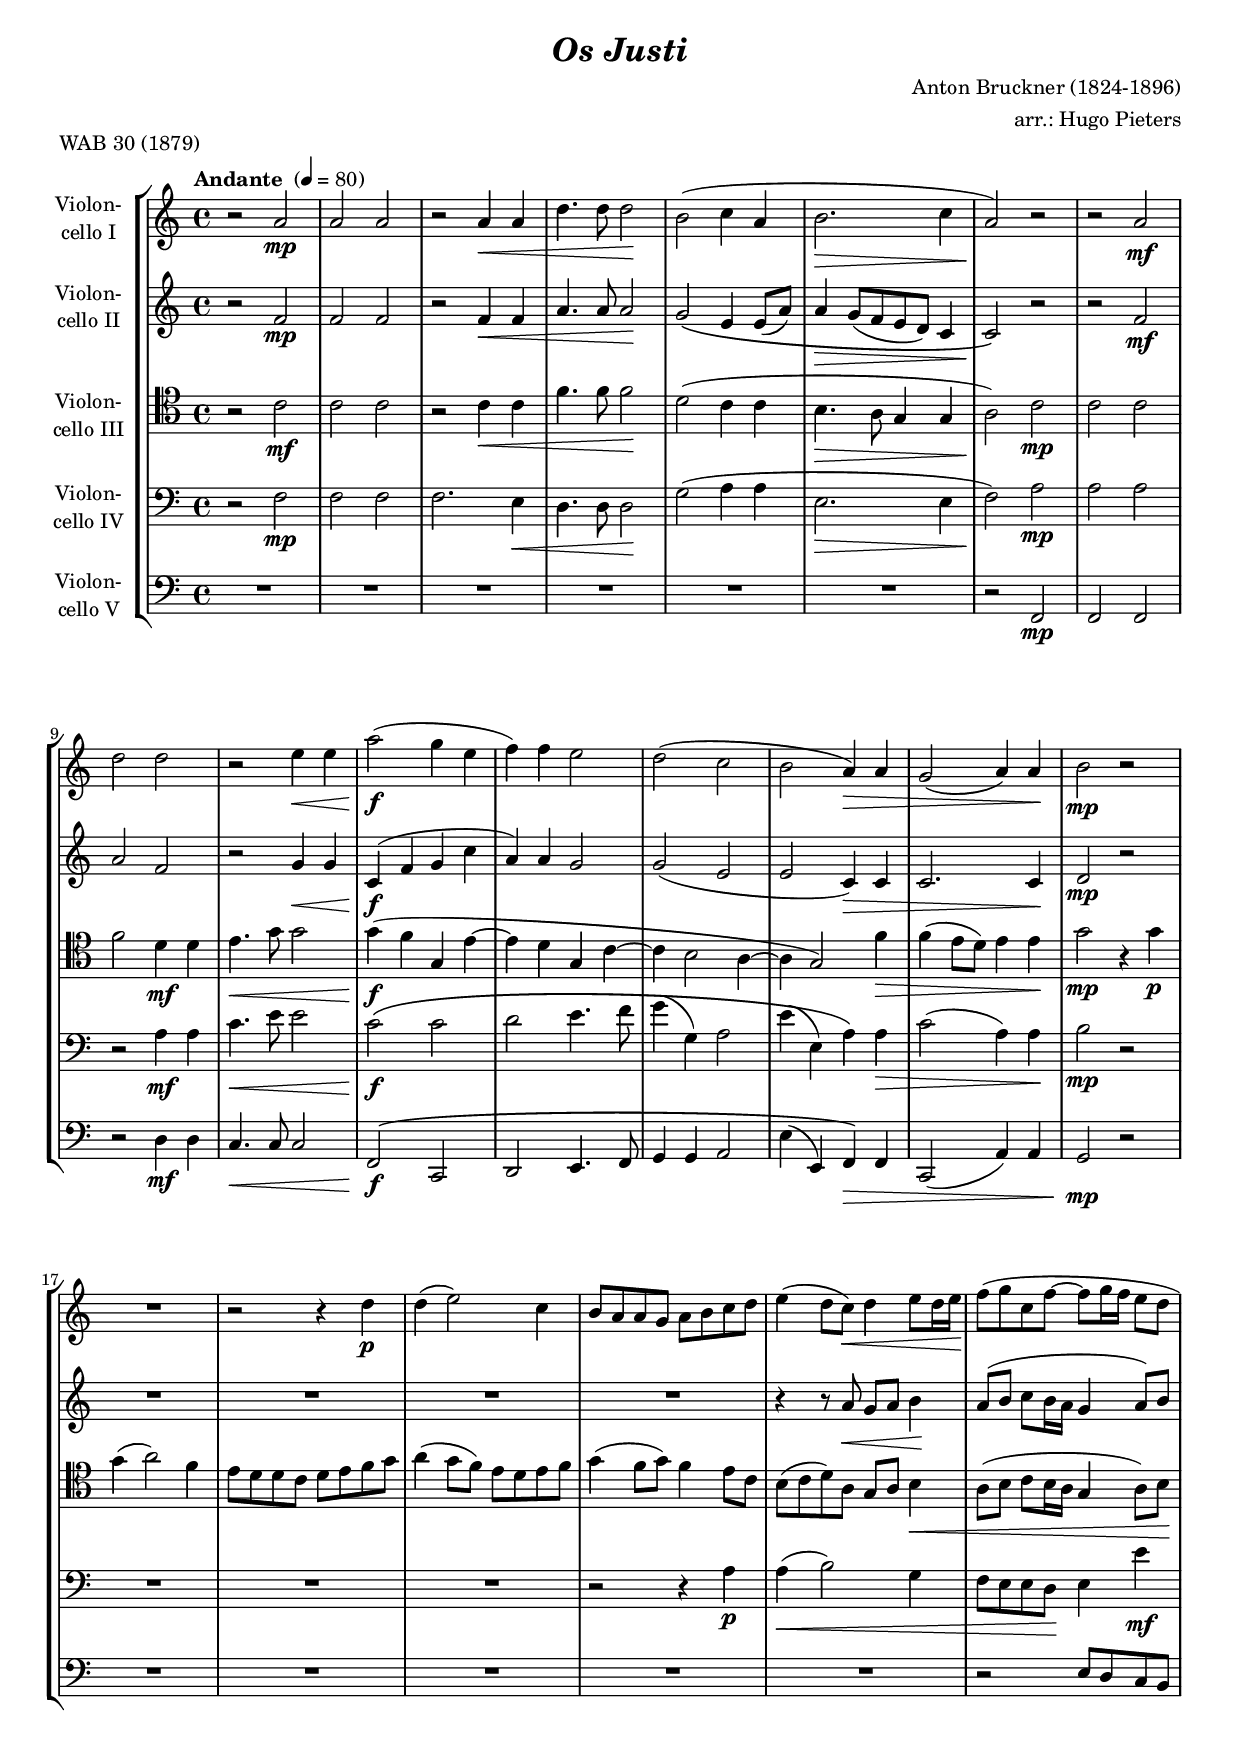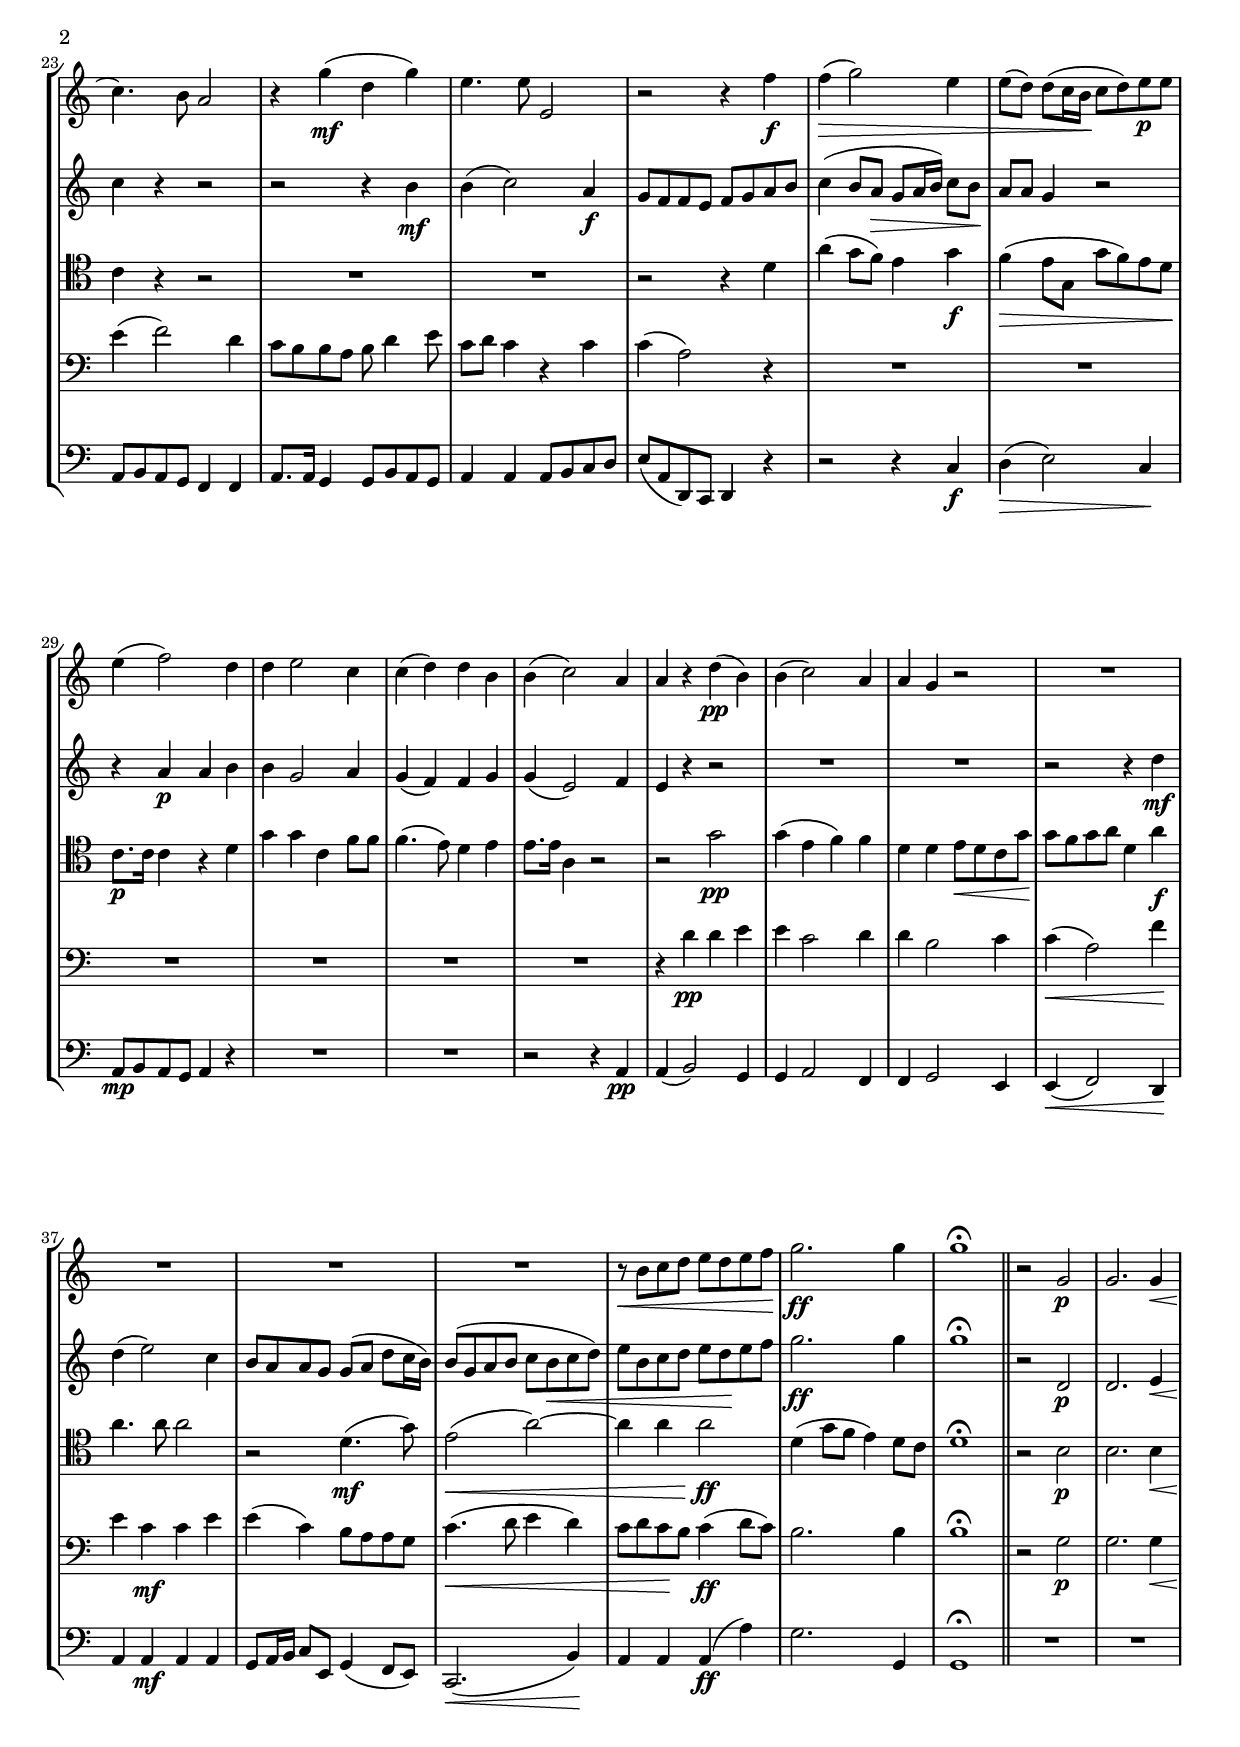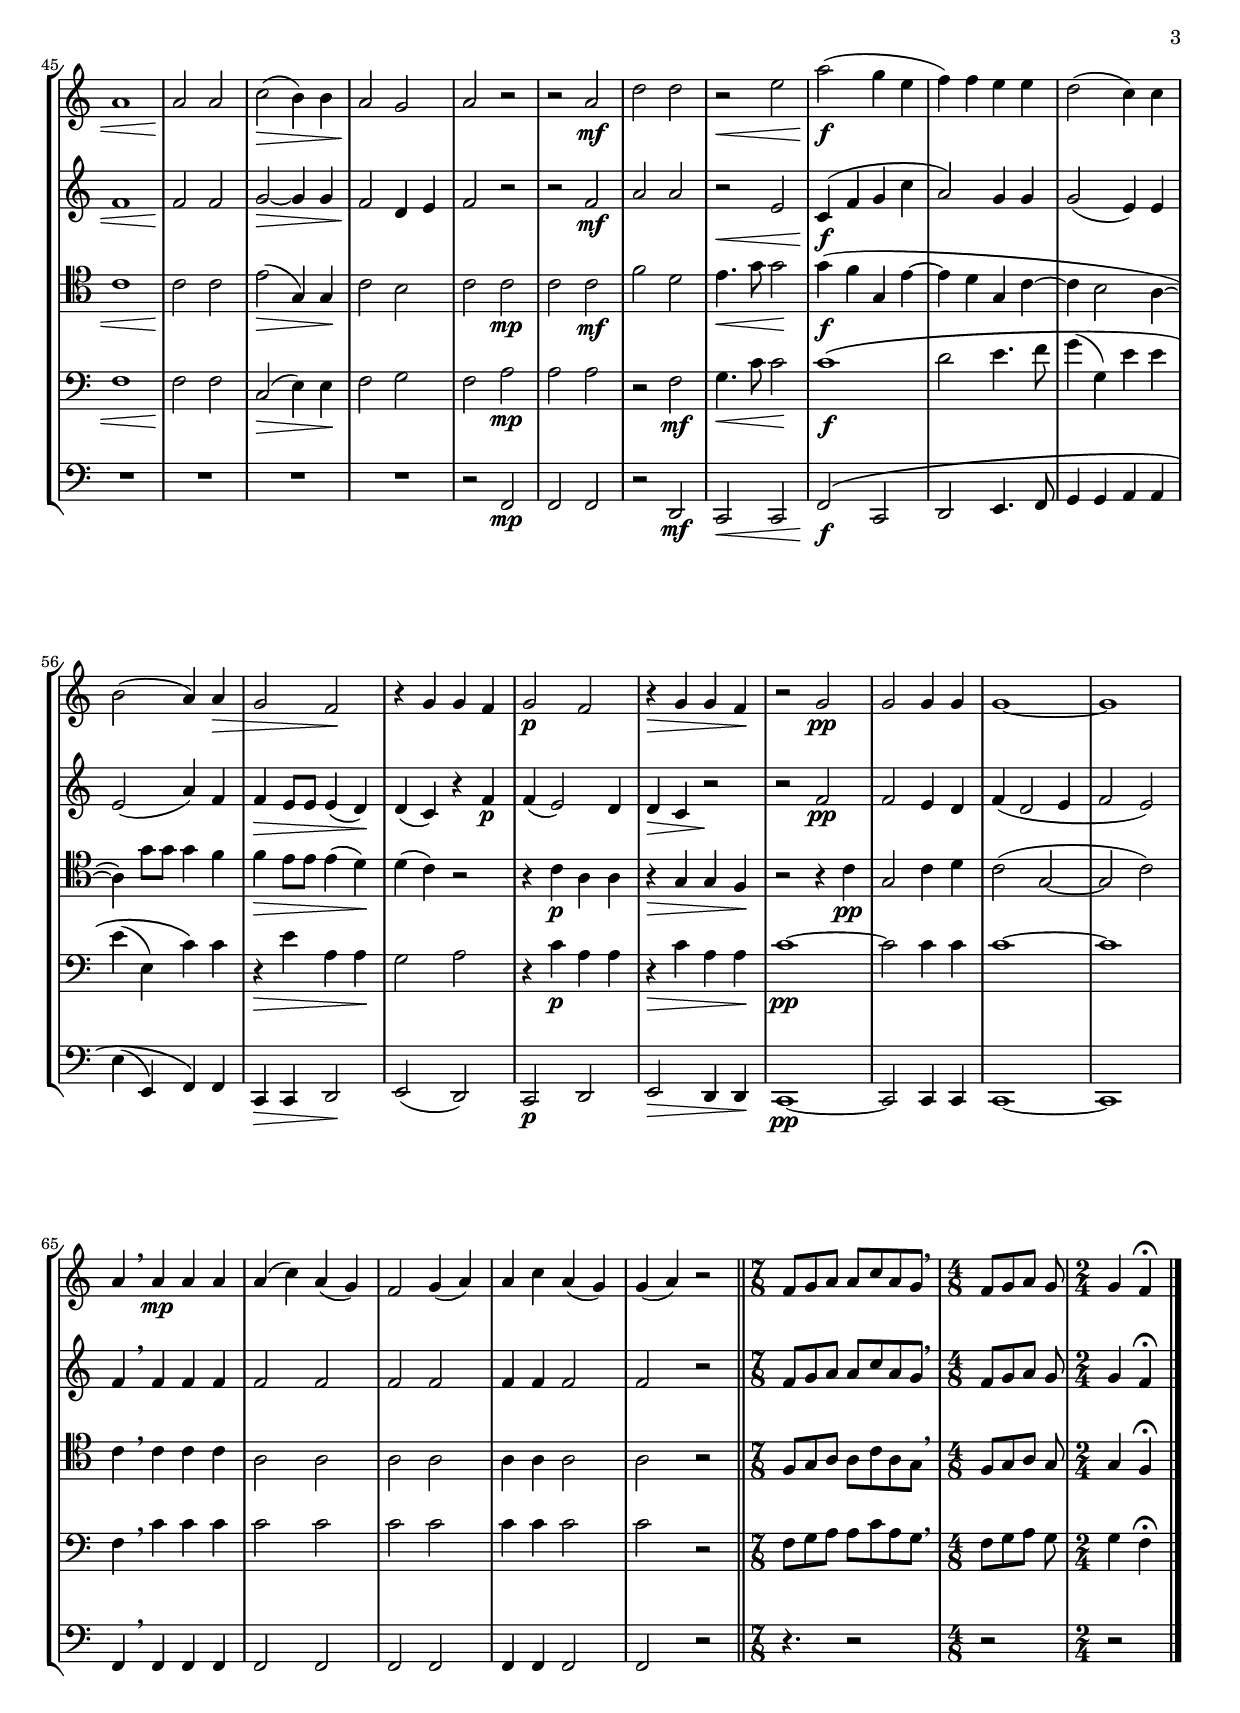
\version "2.18.2"
\include "deutsch.ly"
  
#(set-global-staff-size 17.75)

\header {
  title     = \markup \bold \italic "Os Justi"
  composer  = "Anton Bruckner (1824-1896)"
  arranger  = "arr.: Hugo Pieters"
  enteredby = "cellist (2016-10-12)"
  piece     = "WAB 30 (1879)"
}

voiceconsts = {
  \key c \major
  \time 4/4
% \numericTimeSignature
  \compressFullBarRests
  \tempo "Andante " 4=80
  % Set default beaming for all staves
%  \set Timing.beamExceptions = #'()
%  \set Timing.baseMoment     = #(ly:make-moment 1 4)
%  \set Timing.beatStructure  = #'(1 1 1)
}

%minstr = "harpsichord"
mist = "string ensemble 1"
%minstr = "accordion"
miba = "bassoon"
milo = "drawbar organ"

va = \relative c'' {
  \voiceconsts
  \clef "treble"
  
  r2 a\mp
  a a
  r a4\< a
  d4. d8 d2\!
  h( c4 a
  h2.\> c4
  a2)\! r
  r a\mf
  d d
  r e4\< e
  a2(\!\f g4 e

  f) f e2
  d( c
  h a4)\> a
  g2( a4) a\!
  h2\mp r
  R1
  r2 r4 d\p
  d( e2) c4
  h8 a a g a h c d
  e4( d8 c)\<
  d4 e8 d16 e\!

  f8( g c, f~ f g16 f e8 d
  c4.) h8 a2
  r4 g'(\mf d g)
  e4. e8 e,2
  r r4 f'\f
  f(\> g2) e4
  e8( d) d( c16 h\! c8 d) e\p e
  e4( f2) d4

  d e2 c4
  c( d) d h
  h( c2) a4
  a r d(\pp h)
  h( c2) a4
  a g r2
  R1*4
  r8\< h c d e d e f\!
  g2.\ff g4
  g1\fermata \bar "||"

  r2 g,\p
  g2. g4\<
  a1
  a2\! a
  c(\> h4) h
  a2\! g
  a r
  r a\mf
  d d
  r\< e
  a(\!\f g4 e
  f) f e e

  d2( c4) c
  h2( a4) a\>
  g2 f\!
  r4 g g f
  g2\p f
  r4\> g g f\!
  r2 g\pp
  g g4 g
  g1~
  g
  a4 \breathe a\mp a a

  a( c) a( g)
  f2 g4( a)
  a c a( g)
  g( a) r2 \bar "||" \time 7/8
  f8[ g a] a[ c a g] \breathe \time 4/8
  f[ g a] g \time 2/4
  g4 f\fermata \bar "|."
}

vb = \relative c' {
  \voiceconsts
  \clef "treble"

  r2 f\mp
  f f
  r f4\< f
  a4. a8 a2\!
  g\( e4 e8( a)
  a4\> g8[( f e d)] c4
  c2\)\! r
  r f\mf
  a f
  r g4\< g

  c,(\!\f f g c
  a) a g2
  g( e
  e c4)\> c
  c2. c4\!
  d2\mp r
  R1*4
  r4 r8 a'\< g a h4\!

  a8( h c h16 a g4 a8) h
  c4 r r2
  r r4 h\mf
  h( c2) a4\f
  g8 f f e f g a h
  c4( h8 a\> g a16 h) c8 h\!

  a a g4 r2
  r4 a\p a h
  h g2 a4
  g( f) f g
  g( e2) f4
  e r r2
  R1*2
  r2 r4 d'4\mf
  d( e2) c4

  h8 a a g g( a d c16 h)
  h8( g a h c h\< c d)
  e h c d e d\! e f
  g2.\ff g4
  g1\fermata \bar "||"

  r2 d,\p
  d2. e4\<
  f1
  f2\! f
  g~\> g4 g
  f2\! d4 e
  f2 r
  r f\mf
  a a
  r\< e
  c4(\!\f f g c
  a2) g4 g

  g2( e4) e
  e2( a4) f
  f\> e8 e e4( d)\!
  d( c) r f\p
  f( e2) d4
  d\> c r2\!
  r f\pp
  f e4 d
  f( d2 e4
  f2 e)

  f4 \breathe f f f
  f2 f
  f f
  f4 f f2
  f r \bar "||" \time 7/8
  f8[ g a] a[ c a g] \breathe \time 4/8
  f[ g a] g \time 2/4
  g4 f\fermata \bar "|."
}

vc = \relative c' {
  \voiceconsts
  \clef "tenor"
  
  r2 c\mf
  c c
  r c4\< c
  f4. f8 f2\!
  d( c4 c
  h4.\> a8 g4 g
  a2)\! c\mp
  c c
  f d4\mf d
  e4.\< g8 g2

  g4(\!\f f g, e'~
  e d g, c~
  c h2 a4~
  a g2) f'4\>
  f( e8 d) e4 e\!
  g2\mp r4 g\p
  g( a2) f4

  e8 d d c d e f g
  a4( g8 f) e d e f
  g4( f8 g) f4 e8 c
  h( c d) a g a h4\<
  a8( h c h16 a g4 a8) h\!

  c4 r r2
  R1*2
  r2 r4 d
  a'( g8 f) e4 g\f
  f(\> e8 g, g' f) e d\!
  c8.\p c16 c4 r d
  g g c, f8 f
  f4.( e8) d4 e
  e8. e16 a,4 r2
  r g'\pp
  g4( e f) f
  d d e8\< d c g'\!
  g f g a d,4 a'\f
  a4. a8 a2

  r d,4.(\mf g8)
  e2(\< a)~
  a4 a a2\ff
  d,4( g8 f e4) d8 c
  d1\fermata \bar "||"

  r2 h\p
  h2. h4\<
  c1
  c2\! c
  e(\> g,4) g\!
  c2 h
  c c\mp
  c c\mf
  f d
  e4.\< g8 g2\!
  g4(\f f g, e'~

  e d g, c~
  c h2 a4~
  a) g'8 g g4 f
  f\> e8 e e4( d)\!
  d( c) r2
  r4 c\p a a
  r\> g g f\!
  r2 r4 c'\pp

  g2 c4 d
  c2( g~
  g c)
  c4 \breathe c c c
  a2 a
  a a
  a4 a a2
  a r \bar "||" \time 7/8

  f8[ g a] a[ c a g] \breathe \time 4/8
  f[ g a] g \time 2/4
  g4 f\fermata \bar "|."
}

vd = \relative c {
  \voiceconsts
  \clef "bass"
  
  r2 f\mp
  f f
  f2. e4\<
  d4. d8 d2\!
  g( a4 a
  e2.\> e4
  f2)\! a\mp
  a a
  r a4\mf a
  c4.\< e8 e2
  c\(\!\f c

  d e4. f8
  g4( g,) a2
  e'4( e,) a\) a\>
  c2( a4) a\!
  h2\mp r
  R1*3
  r2 r4 a\p
  a(\< h2) g4
  f8 e e d\! e4 e'\mf
  e( f2) d4

  c8 h h a h d4 e8
  c d c4 r c
  c( a2) r4
  R1*6
  r4 d\pp d e
  e c2 d4
  d h2 c4
  c(\< a2) f'4\!

  e c\mf c e
  e( c) h8 a a g
  c4.(\< d8 e4 d)
  c8 d c\! h c4(\ff d8 c)
  h2. h4
  h1\fermata \bar "||"
  r2 g\p
  g2. g4\<
  f1

  f2\! f
  c(\> e4) e\!
  f2 g
  f a\mp
  a a
  r f\mf
  g4.\< c8 c2\!
  c1\(\f
  d2 e4. f8
  g4( g,) e' e
  e( e,) c'\) c

  r\> e a, a\!
  g2 a
  r4 c\p a a
  r\> c a a\!
  c1~\pp
  c2 c4 c
  c1~
  c
  f,4 \breathe c' c c
  c2 c
  c c

  c4 c c2
  c r \bar "||" \time 7/8
  f,8[ g a] a[ c a g] \breathe \time 4/8
  f[ g a] g \time 2/4
  g4 f\fermata \bar "|."
}

ve = \relative c, {
  \voiceconsts
  \clef "bass"
  
  R1*6
  r2 f\mp
  f f
  r d'4\mf d
  c4.\< c8 c2
  f,\(\!\f c
  d e4. f8
  g4 g a2
  e'4( e,) f\)\> f
  c2( a'4) a

  g2\mp r
  R1*5
  r2 e'8 d c h
  a h a g f4 f
  a8. a16 g4 g8 h a g
  a4 a a8 h c d
  e( a, d,) c d4 r
  r2 r4 c'\f

  d(\> e2) c4\!
  a8\mp h a g a4 r
  R1*2
  r2 r4 a\pp
  a( h2) g4
  g a2 f4
  f g2 e4
  e(\< f2) d4\!
  a' a\mf a a

  g8 a16 h c8 e, g4( f8 e)
  c2.(\< h'4)\!
  a a a(\ff a')
  g2. g,4
  g1\fermata \bar "||"

  R1*6
  r2 f\mp
  f f
  r d\mf
  c\< c
  f\(\!\f c
  d e4. f8
  g4 g a a
  e'( e,) f\) f
  c\> c d2\!
  e( d)

  c\p d
  e\> d4 d\!
  c1~\pp
  c2 c4 c
  c1~
  c
  f4 \breathe f f f
  f2 f
  f f
  f4 f f2
  f r \bar "||" \time 7/8

  r4. r2 \time 4/8
  r \time 2/4
  r \bar "|." 
}


music = \new StaffGroup <<
      \new Staff {
	\set Staff.midiInstrument = \mist
	\set Staff.instrumentName = \markup \center-column { "Violon-" "cello I" }
	\transpose c c { \va }
      }

      \new Staff {
	\set Staff.midiInstrument = \mist
	\set Staff.instrumentName = \markup \center-column { "Violon-" "cello II" }
	\transpose c c { \vb }
      }

      \new Staff {
	\set Staff.midiInstrument = \mist
	\set Staff.instrumentName = \markup \center-column { "Violon-" "cello III" }
	\transpose c c { \vc }
      }

      \new Staff {
	\set Staff.midiInstrument = \mist
	\set Staff.instrumentName = \markup \center-column { "Violon-" "cello IV" }
	\transpose c c { \vd }
      }

      \new Staff {
	\set Staff.midiInstrument = \miba
	\set Staff.instrumentName = \markup \center-column { "Violon-" "cello V" }
	\transpose c c { \ve }
      }
>>

\book {
  \score {
    \music
    \layout {}
  }

  \score {
    \unfoldRepeats \music

    \midi {
      \context {
        \Score
      }
    }
  }
}
